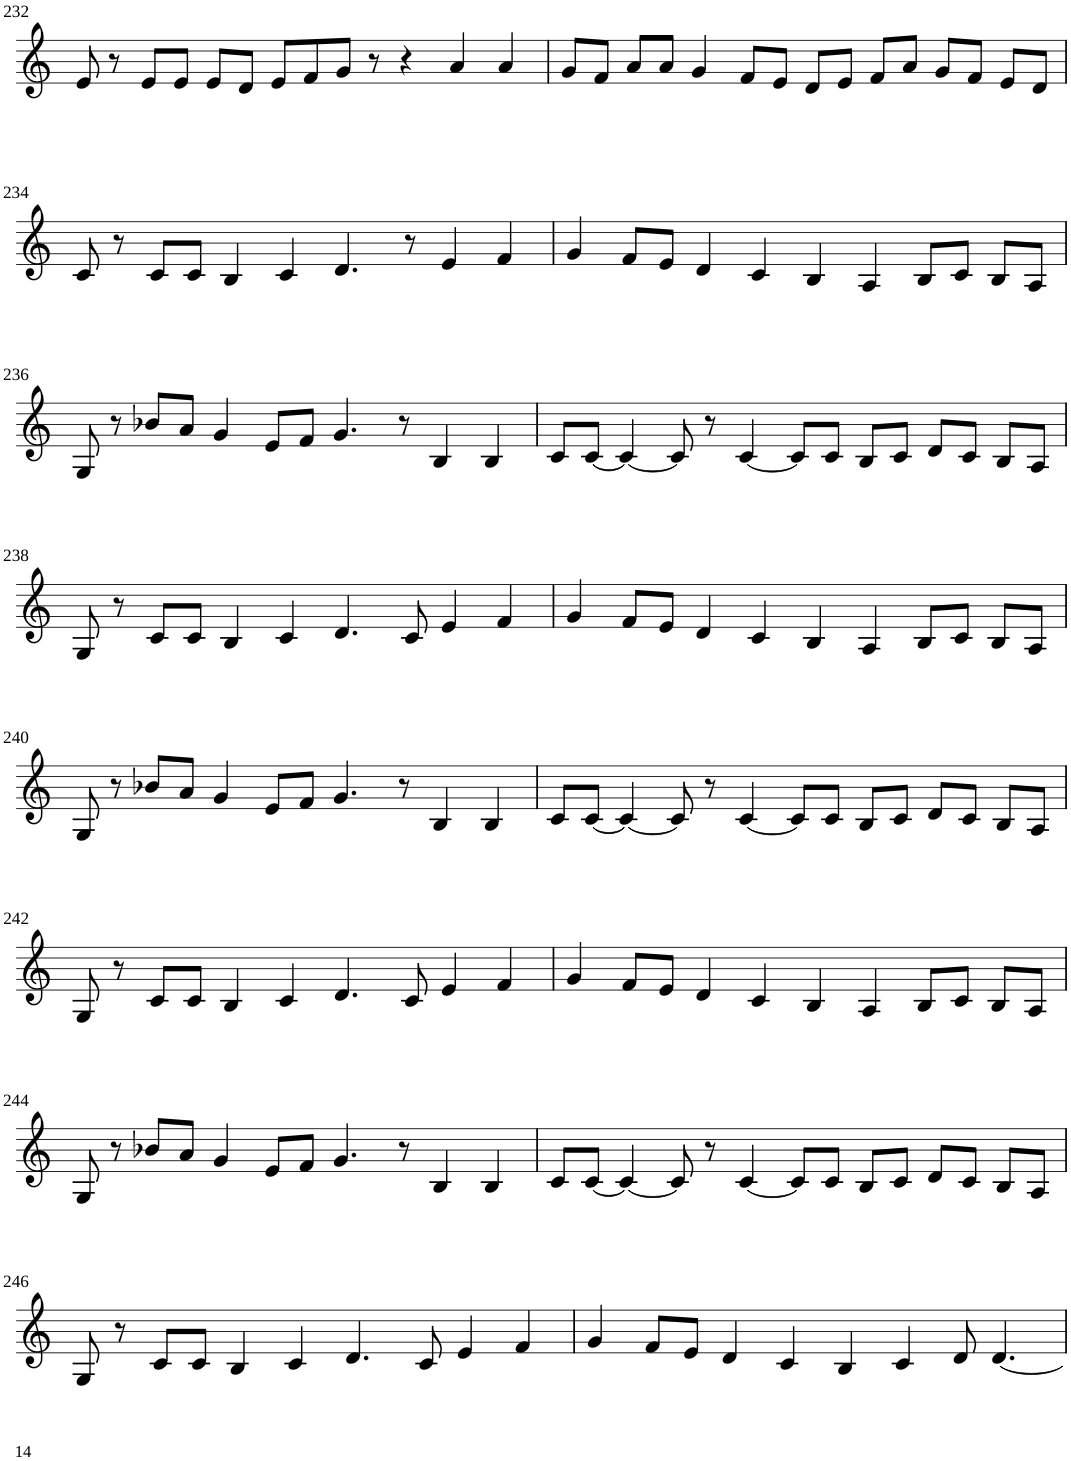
**kern
*part1
*staff1
*I"Violin
!!LO:PB:g=z
*clefG2
*k[]
*M8/4
=232
8e/
8r
8e/L
8e/J
8e/L
8d/J
8e/L
8f/
8g/J
8r
4r
4a/
4a/
=233
8g/L
8f/J
8a/L
8a/J
4g/
8f/L
8e/J
8d/L
8e/J
8f/L
8a/J
8g/L
8f/J
8e/L
8d/J
!!LO:LB:g=z
=234
8c/
8r
8c/L
8c/J
4B/
4c/
4.d/
8r
4e/
4f/
=235
4g/
8f/L
8e/J
4d/
4c/
4B/
4A/
8B/L
8c/J
8B/L
8A/J
!!LO:LB:g=z
=236
8G/
8r
8b-X/L
8a/J
4g/
8e/L
8f/J
4.g/
8r
4B/
4B/
=237
8c/L
[8c/J
4c/_
8c/]
8r
[4c/
8c/L]
8c/J
8B/L
8c/J
8d/L
8c/J
8B/L
8A/J
!!LO:LB:g=z
=238
8G/
8r
8c/L
8c/J
4B/
4c/
4.d/
8c/
4e/
4f/
=239
4g/
8f/L
8e/J
4d/
4c/
4B/
4A/
8B/L
8c/J
8B/L
8A/J
!!LO:LB:g=z
=240
8G/
8r
8b-X/L
8a/J
4g/
8e/L
8f/J
4.g/
8r
4B/
4B/
=241
8c/L
[8c/J
4c/_
8c/]
8r
[4c/
8c/L]
8c/J
8B/L
8c/J
8d/L
8c/J
8B/L
8A/J
!!LO:LB:g=z
=242
8G/
8r
8c/L
8c/J
4B/
4c/
4.d/
8c/
4e/
4f/
=243
4g/
8f/L
8e/J
4d/
4c/
4B/
4A/
8B/L
8c/J
8B/L
8A/J
!!LO:LB:g=z
=244
8G/
8r
8b-X/L
8a/J
4g/
8e/L
8f/J
4.g/
8r
4B/
4B/
=245
8c/L
[8c/J
4c/_
8c/]
8r
[4c/
8c/L]
8c/J
8B/L
8c/J
8d/L
8c/J
8B/L
8A/J
!!LO:LB:g=z
=246
8G/
8r
8c/L
8c/J
4B/
4c/
4.d/
8c/
4e/
4f/
=247
4g/
8f/L
8e/J
4d/
4c/
4B/
4c/
8d/
[4.d/
=
*-
